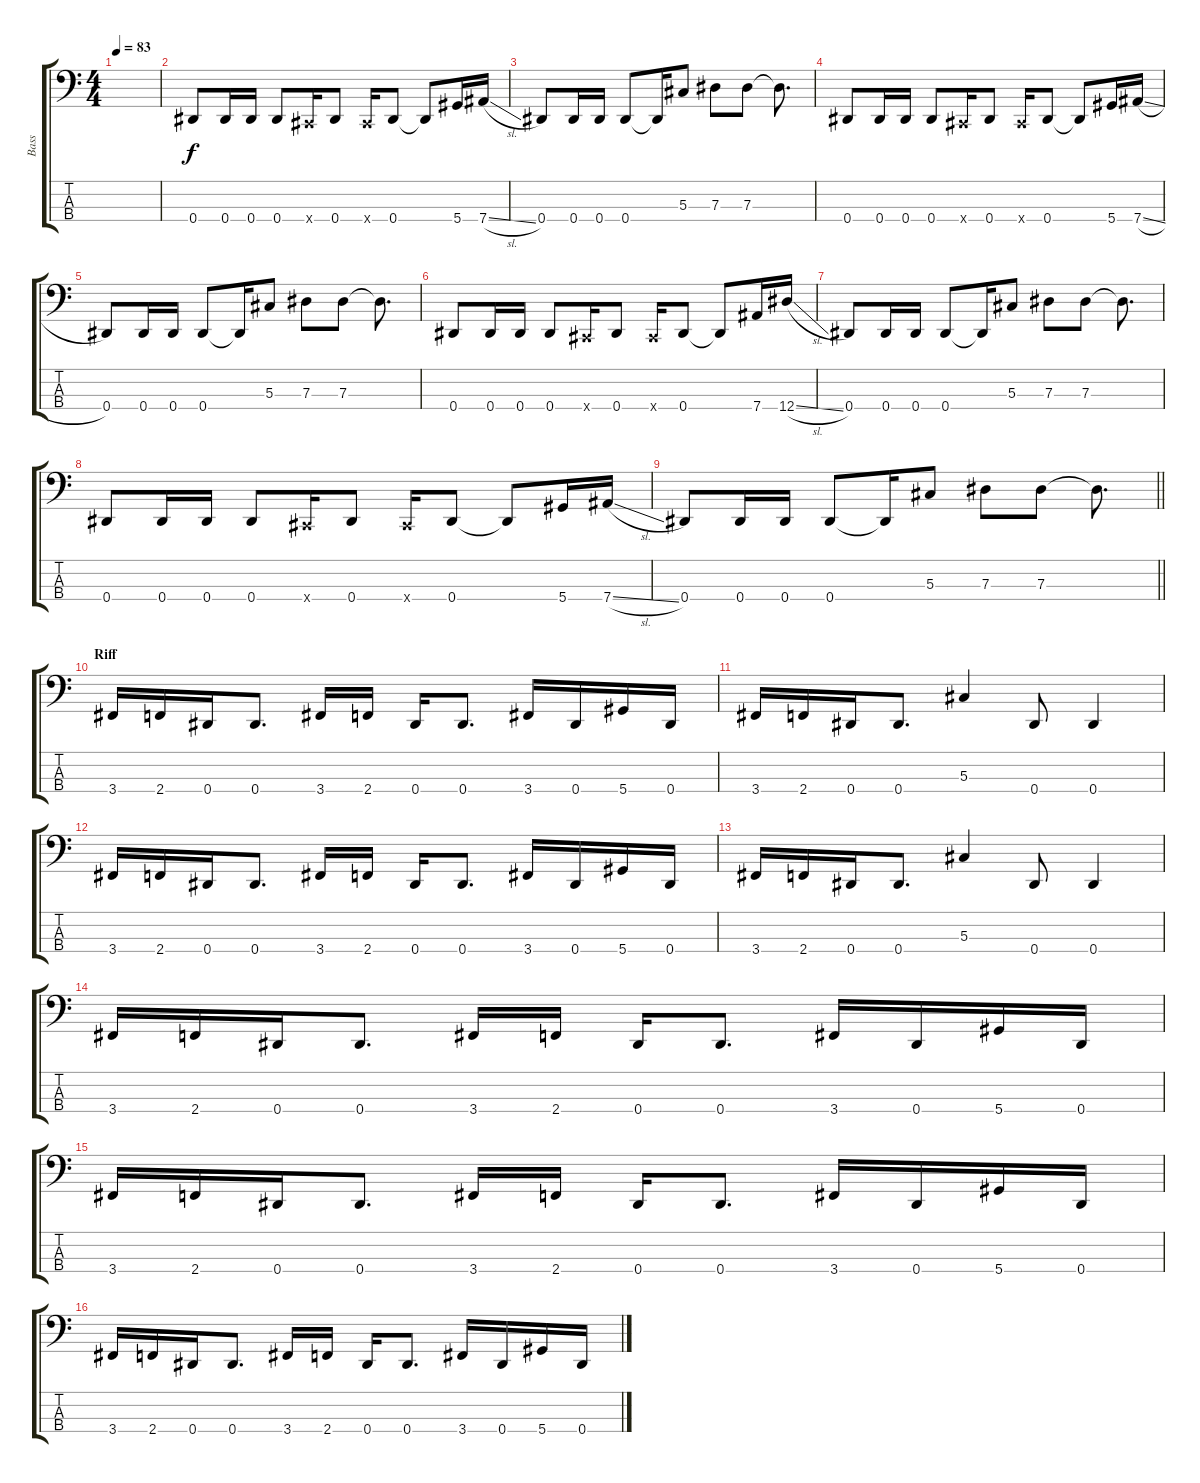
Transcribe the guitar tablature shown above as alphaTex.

\track ("Bass" "Bass") {instrument fretlessbass}
\staff {score tabs}
\tuning (Gb2 Db2 Ab1 Eb1) {hide}
\ts (4 4)
\tempo 83
\clef f4
\ks c
|
0.4.8 0.4.16 0.4.16 0.4.8 -2.4{x}.16 0.4.8 -2.4{x}.16 0.4.8 0.4{t}.8 5.4.16 7.4{sl}.16 |
0.4.8 0.4.16 0.4.16 0.4.8 0.4{t}.16 5.3.8 7.3.8 7.3.8 7.3{t}.8{d} |
0.4.8 0.4.16 0.4.16 0.4.8 -2.4{x}.16 0.4.8 -2.4{x}.16 0.4.8 0.4{t}.8 5.4.16 7.4{sl}.16 |
0.4.8 0.4.16 0.4.16 0.4.8 0.4{t}.16 5.3.8 7.3.8 7.3.8 7.3{t}.8{d} |
0.4.8 0.4.16 0.4.16 0.4.8 -2.4{x}.16 0.4.8 -2.4{x}.16 0.4.8 0.4{t}.8 7.4.16 12.4{sl}.16 |
0.4.8 0.4.16 0.4.16 0.4.8 0.4{t}.16 5.3.8 7.3.8 7.3.8 7.3{t}.8{d} |
0.4.8 0.4.16 0.4.16 0.4.8 -2.4{x}.16 0.4.8 -2.4{x}.16 0.4.8 0.4{t}.8 5.4.16 7.4{sl}.16 |
\barLineRight lightlight
0.4.8 0.4.16 0.4.16 0.4.8 0.4{t}.16 5.3.8 7.3.8 7.3.8 7.3{t}.8{d} |
\section ("" "Riff")
3.4.16 2.4.16 0.4.16 0.4.8{d} 3.4.16 2.4.16 0.4.16 0.4.8{d} 3.4.16 0.4.16 5.4.16 0.4.16 |
3.4.16 2.4.16 0.4.16 0.4.8{d} 5.3.4 0.4.8 0.4.4 |
3.4.16 2.4.16 0.4.16 0.4.8{d} 3.4.16 2.4.16 0.4.16 0.4.8{d} 3.4.16 0.4.16 5.4.16 0.4.16 |
3.4.16 2.4.16 0.4.16 0.4.8{d} 5.3.4 0.4.8 0.4.4 |
3.4.16 2.4.16 0.4.16 0.4.8{d} 3.4.16 2.4.16 0.4.16 0.4.8{d} 3.4.16 0.4.16 5.4.16 0.4.16 |
3.4.16 2.4.16 0.4.16 0.4.8{d} 3.4.16 2.4.16 0.4.16 0.4.8{d} 3.4.16 0.4.16 5.4.16 0.4.16 |
3.4.16 2.4.16 0.4.16 0.4.8{d} 3.4.16 2.4.16 0.4.16 0.4.8{d} 3.4.16 0.4.16 5.4.16 0.4.16
